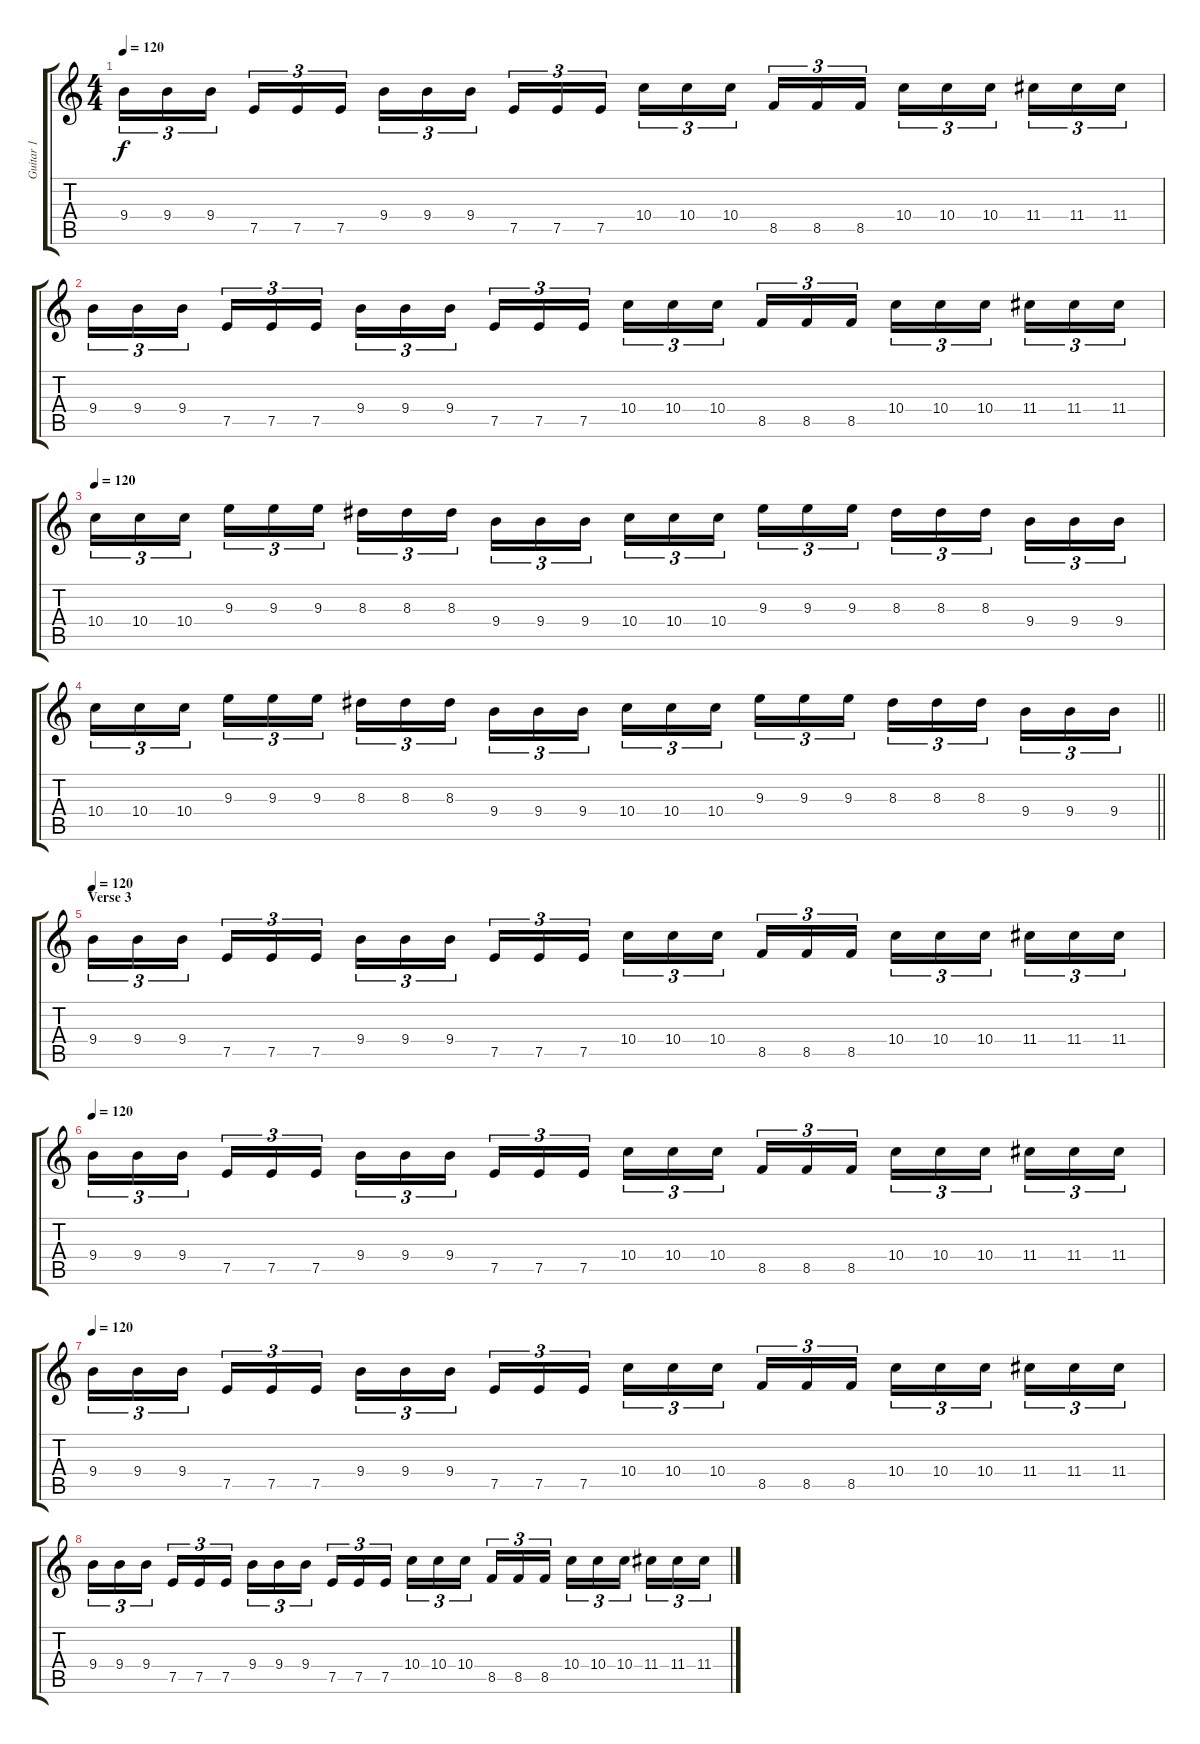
\track ("Guitar 1" "Guitar 1") {instrument distortionguitar}
\staff {score tabs}
\tuning (E4 B3 G3 D3 A2 E2) {hide}
\ts (4 4)
\tempo 120
\clef g2
\ks c
9.4.16{tu (3 2) dy f} 9.4.16{tu (3 2)} 9.4.16{tu (3 2) beam splitsecondary} 7.5.16{tu (3 2)} 7.5.16{tu (3 2)} 7.5.16{tu (3 2)} 9.4.16{tu (3 2)} 9.4.16{tu (3 2)} 9.4.16{tu (3 2) beam splitsecondary} 7.5.16{tu (3 2)} 7.5.16{tu (3 2)} 7.5.16{tu (3 2)} 10.4.16{tu (3 2)} 10.4.16{tu (3 2)} 10.4.16{tu (3 2) beam splitsecondary} 8.5.16{tu (3 2)} 8.5.16{tu (3 2)} 8.5.16{tu (3 2)} 10.4.16{tu (3 2)} 10.4.16{tu (3 2)} 10.4.16{tu (3 2) beam splitsecondary} 11.4.16{tu (3 2)} 11.4.16{tu (3 2)} 11.4.16{tu (3 2)} |
9.4.16{tu (3 2)} 9.4.16{tu (3 2)} 9.4.16{tu (3 2) beam splitsecondary} 7.5.16{tu (3 2)} 7.5.16{tu (3 2)} 7.5.16{tu (3 2)} 9.4.16{tu (3 2)} 9.4.16{tu (3 2)} 9.4.16{tu (3 2) beam splitsecondary} 7.5.16{tu (3 2)} 7.5.16{tu (3 2)} 7.5.16{tu (3 2)} 10.4.16{tu (3 2)} 10.4.16{tu (3 2)} 10.4.16{tu (3 2) beam splitsecondary} 8.5.16{tu (3 2)} 8.5.16{tu (3 2)} 8.5.16{tu (3 2)} 10.4.16{tu (3 2)} 10.4.16{tu (3 2)} 10.4.16{tu (3 2) beam splitsecondary} 11.4.16{tu (3 2)} 11.4.16{tu (3 2)} 11.4.16{tu (3 2)} |
\tempo 120
10.4.16{tu (3 2)} 10.4.16{tu (3 2)} 10.4.16{tu (3 2) beam splitsecondary} 9.3.16{tu (3 2)} 9.3.16{tu (3 2)} 9.3.16{tu (3 2)} 8.3.16{tu (3 2)} 8.3.16{tu (3 2)} 8.3.16{tu (3 2) beam splitsecondary} 9.4.16{tu (3 2)} 9.4.16{tu (3 2)} 9.4.16{tu (3 2)} 10.4.16{tu (3 2)} 10.4.16{tu (3 2)} 10.4.16{tu (3 2) beam splitsecondary} 9.3.16{tu (3 2)} 9.3.16{tu (3 2)} 9.3.16{tu (3 2)} 8.3.16{tu (3 2)} 8.3.16{tu (3 2)} 8.3.16{tu (3 2) beam splitsecondary} 9.4.16{tu (3 2)} 9.4.16{tu (3 2)} 9.4.16{tu (3 2)} |
\barLineRight lightlight
10.4.16{tu (3 2)} 10.4.16{tu (3 2)} 10.4.16{tu (3 2) beam splitsecondary} 9.3.16{tu (3 2)} 9.3.16{tu (3 2)} 9.3.16{tu (3 2)} 8.3.16{tu (3 2)} 8.3.16{tu (3 2)} 8.3.16{tu (3 2) beam splitsecondary} 9.4.16{tu (3 2)} 9.4.16{tu (3 2)} 9.4.16{tu (3 2)} 10.4.16{tu (3 2)} 10.4.16{tu (3 2)} 10.4.16{tu (3 2) beam splitsecondary} 9.3.16{tu (3 2)} 9.3.16{tu (3 2)} 9.3.16{tu (3 2)} 8.3.16{tu (3 2)} 8.3.16{tu (3 2)} 8.3.16{tu (3 2) beam splitsecondary} 9.4.16{tu (3 2)} 9.4.16{tu (3 2)} 9.4.16{tu (3 2)} |
\section ("" "Verse 3")
\tempo 120
9.4.16{tu (3 2)} 9.4.16{tu (3 2)} 9.4.16{tu (3 2) beam splitsecondary} 7.5.16{tu (3 2)} 7.5.16{tu (3 2)} 7.5.16{tu (3 2)} 9.4.16{tu (3 2)} 9.4.16{tu (3 2)} 9.4.16{tu (3 2) beam splitsecondary} 7.5.16{tu (3 2)} 7.5.16{tu (3 2)} 7.5.16{tu (3 2)} 10.4.16{tu (3 2)} 10.4.16{tu (3 2)} 10.4.16{tu (3 2) beam splitsecondary} 8.5.16{tu (3 2)} 8.5.16{tu (3 2)} 8.5.16{tu (3 2)} 10.4.16{tu (3 2)} 10.4.16{tu (3 2)} 10.4.16{tu (3 2) beam splitsecondary} 11.4.16{tu (3 2)} 11.4.16{tu (3 2)} 11.4.16{tu (3 2)} |
\tempo 120
9.4.16{tu (3 2)} 9.4.16{tu (3 2)} 9.4.16{tu (3 2) beam splitsecondary} 7.5.16{tu (3 2)} 7.5.16{tu (3 2)} 7.5.16{tu (3 2)} 9.4.16{tu (3 2)} 9.4.16{tu (3 2)} 9.4.16{tu (3 2) beam splitsecondary} 7.5.16{tu (3 2)} 7.5.16{tu (3 2)} 7.5.16{tu (3 2)} 10.4.16{tu (3 2)} 10.4.16{tu (3 2)} 10.4.16{tu (3 2) beam splitsecondary} 8.5.16{tu (3 2)} 8.5.16{tu (3 2)} 8.5.16{tu (3 2)} 10.4.16{tu (3 2)} 10.4.16{tu (3 2)} 10.4.16{tu (3 2) beam splitsecondary} 11.4.16{tu (3 2)} 11.4.16{tu (3 2)} 11.4.16{tu (3 2)} |
\tempo 120
9.4.16{tu (3 2)} 9.4.16{tu (3 2)} 9.4.16{tu (3 2) beam splitsecondary} 7.5.16{tu (3 2)} 7.5.16{tu (3 2)} 7.5.16{tu (3 2)} 9.4.16{tu (3 2)} 9.4.16{tu (3 2)} 9.4.16{tu (3 2) beam splitsecondary} 7.5.16{tu (3 2)} 7.5.16{tu (3 2)} 7.5.16{tu (3 2)} 10.4.16{tu (3 2)} 10.4.16{tu (3 2)} 10.4.16{tu (3 2) beam splitsecondary} 8.5.16{tu (3 2)} 8.5.16{tu (3 2)} 8.5.16{tu (3 2)} 10.4.16{tu (3 2)} 10.4.16{tu (3 2)} 10.4.16{tu (3 2) beam splitsecondary} 11.4.16{tu (3 2)} 11.4.16{tu (3 2)} 11.4.16{tu (3 2)} |
9.4.16{tu (3 2)} 9.4.16{tu (3 2)} 9.4.16{tu (3 2) beam splitsecondary} 7.5.16{tu (3 2)} 7.5.16{tu (3 2)} 7.5.16{tu (3 2)} 9.4.16{tu (3 2)} 9.4.16{tu (3 2)} 9.4.16{tu (3 2) beam splitsecondary} 7.5.16{tu (3 2)} 7.5.16{tu (3 2)} 7.5.16{tu (3 2)} 10.4.16{tu (3 2)} 10.4.16{tu (3 2)} 10.4.16{tu (3 2) beam splitsecondary} 8.5.16{tu (3 2)} 8.5.16{tu (3 2)} 8.5.16{tu (3 2)} 10.4.16{tu (3 2)} 10.4.16{tu (3 2)} 10.4.16{tu (3 2) beam splitsecondary} 11.4.16{tu (3 2)} 11.4.16{tu (3 2)} 11.4.16{tu (3 2)}
